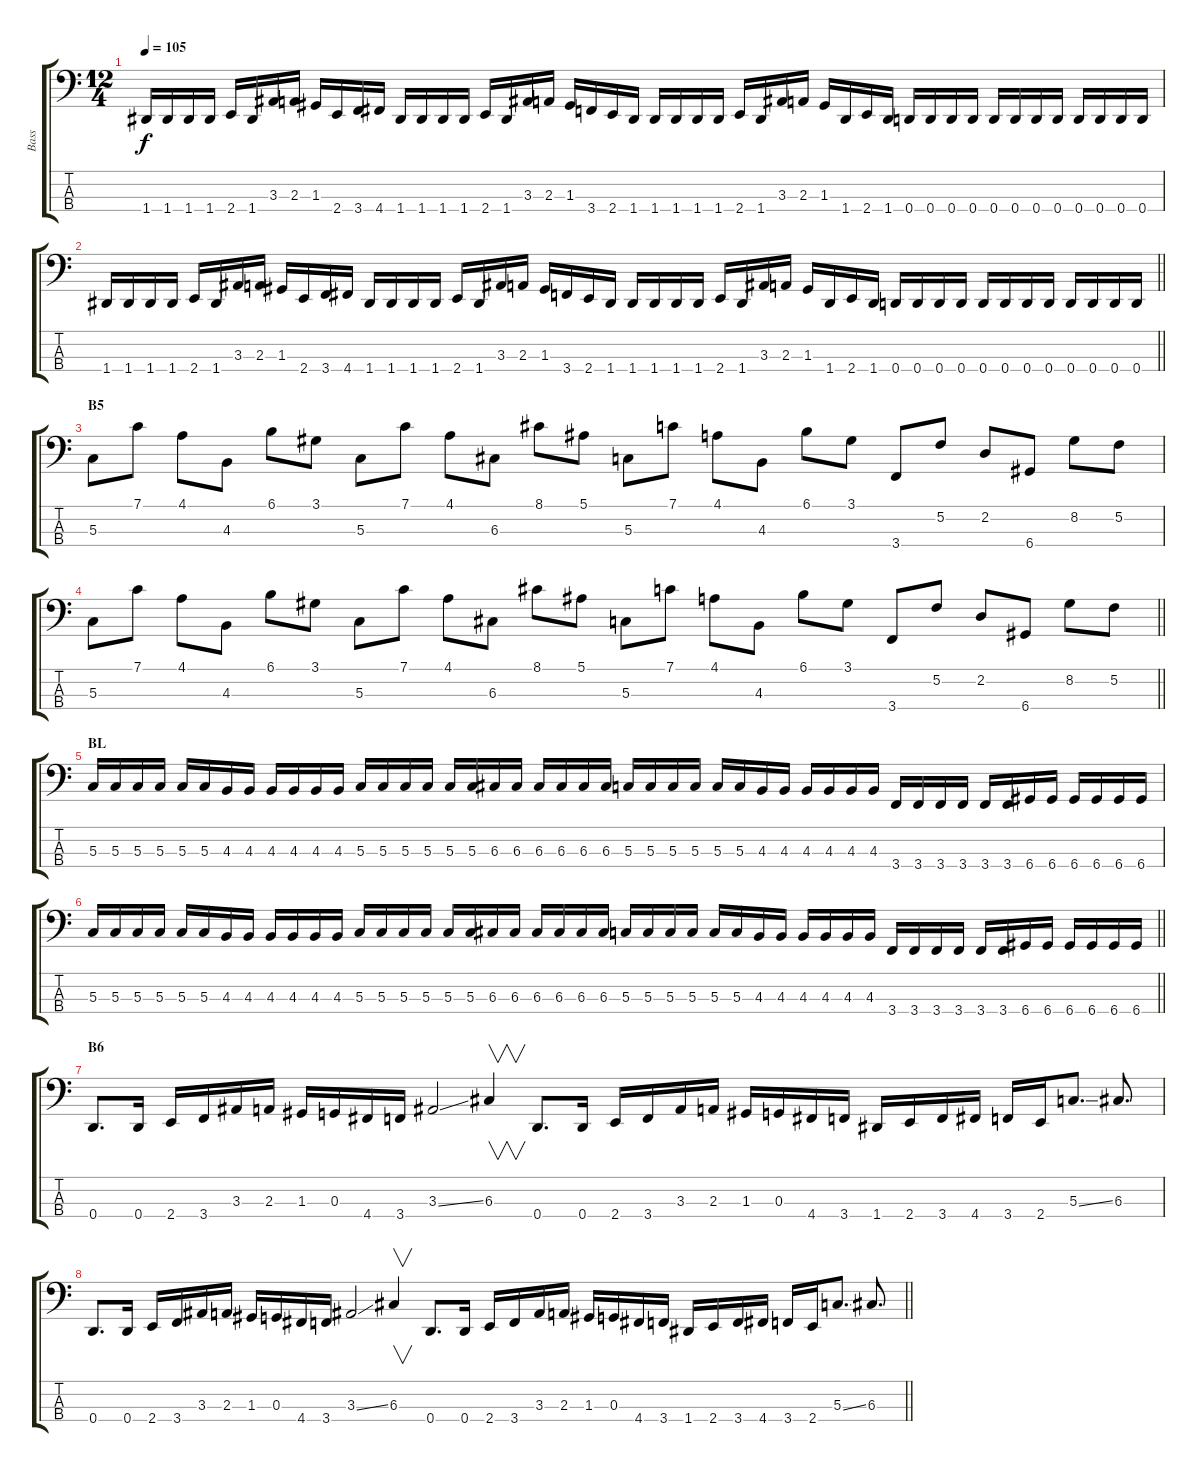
\track ("Bass" "Bass") {instrument electricbassfinger}
\staff {score tabs}
\tuning (F2 C2 G1 D1) {hide}
\ts (12 4)
\tempo 105
\clef f4
\ks c
1.4.16{dy f} 1.4.16 1.4.16 1.4.16 2.4.16 1.4.16 3.3.16 2.3.16 1.3.16 2.4.16 3.4.16 4.4.16 1.4.16 1.4.16 1.4.16 1.4.16 2.4.16 1.4.16 3.3.16 2.3.16 1.3.16 3.4.16 2.4.16 1.4.16 1.4.16 1.4.16 1.4.16 1.4.16 2.4.16 1.4.16 3.3.16 2.3.16 1.3.16 1.4.16 2.4.16 1.4.16 0.4.16 0.4.16 0.4.16 0.4.16 0.4.16 0.4.16 0.4.16 0.4.16 0.4.16 0.4.16 0.4.16 0.4.16 |
\barLineRight lightlight
1.4.16 1.4.16 1.4.16 1.4.16 2.4.16 1.4.16 3.3.16 2.3.16 1.3.16 2.4.16 3.4.16 4.4.16 1.4.16 1.4.16 1.4.16 1.4.16 2.4.16 1.4.16 3.3.16 2.3.16 1.3.16 3.4.16 2.4.16 1.4.16 1.4.16 1.4.16 1.4.16 1.4.16 2.4.16 1.4.16 3.3.16 2.3.16 1.3.16 1.4.16 2.4.16 1.4.16 0.4.16 0.4.16 0.4.16 0.4.16 0.4.16 0.4.16 0.4.16 0.4.16 0.4.16 0.4.16 0.4.16 0.4.16 |
\section ("" "B5")
5.3.8 7.1.8 4.1.8 4.3.8 6.1.8 3.1.8 5.3.8 7.1.8 4.1.8 6.3.8 8.1.8 5.1.8 5.3.8 7.1.8 4.1.8 4.3.8 6.1.8 3.1.8 3.4.8 5.2.8 2.2.8 6.4.8 8.2.8 5.2.8 |
\barLineRight lightlight
5.3.8 7.1.8 4.1.8 4.3.8 6.1.8 3.1.8 5.3.8 7.1.8 4.1.8 6.3.8 8.1.8 5.1.8 5.3.8 7.1.8 4.1.8 4.3.8 6.1.8 3.1.8 3.4.8 5.2.8 2.2.8 6.4.8 8.2.8 5.2.8 |
\section ("" "BL")
5.3.16 5.3.16 5.3.16 5.3.16 5.3.16 5.3.16 4.3.16 4.3.16 4.3.16 4.3.16 4.3.16 4.3.16 5.3.16 5.3.16 5.3.16 5.3.16 5.3.16 5.3.16 6.3.16 6.3.16 6.3.16 6.3.16 6.3.16 6.3.16 5.3.16 5.3.16 5.3.16 5.3.16 5.3.16 5.3.16 4.3.16 4.3.16 4.3.16 4.3.16 4.3.16 4.3.16 3.4.16 3.4.16 3.4.16 3.4.16 3.4.16 3.4.16 6.4.16 6.4.16 6.4.16 6.4.16 6.4.16 6.4.16 |
\barLineRight lightlight
5.3.16 5.3.16 5.3.16 5.3.16 5.3.16 5.3.16 4.3.16 4.3.16 4.3.16 4.3.16 4.3.16 4.3.16 5.3.16 5.3.16 5.3.16 5.3.16 5.3.16 5.3.16 6.3.16 6.3.16 6.3.16 6.3.16 6.3.16 6.3.16 5.3.16 5.3.16 5.3.16 5.3.16 5.3.16 5.3.16 4.3.16 4.3.16 4.3.16 4.3.16 4.3.16 4.3.16 3.4.16 3.4.16 3.4.16 3.4.16 3.4.16 3.4.16 6.4.16 6.4.16 6.4.16 6.4.16 6.4.16 6.4.16 |
\section ("" "B6")
0.4.8{d} 0.4.16 2.4.16 3.4.16 3.3.16 2.3.16 1.3.16 0.3.16 4.4.16 3.4.16 3.3{ss}.2 6.3.4{v} 0.4.8{d} 0.4.16 2.4.16 3.4.16 3.3.16 2.3.16 1.3.16 0.3.16 4.4.16 3.4.16 1.4.16 2.4.16 3.4.16 4.4.16 3.4.16 2.4.16 5.3{ss}.8{d} 6.3.8{d} |
\barLineRight lightlight
0.4.8{d} 0.4.16 2.4.16 3.4.16 3.3.16 2.3.16 1.3.16 0.3.16 4.4.16 3.4.16 3.3{ss}.2 6.3.4{v} 0.4.8{d} 0.4.16 2.4.16 3.4.16 3.3.16 2.3.16 1.3.16 0.3.16 4.4.16 3.4.16 1.4.16 2.4.16 3.4.16 4.4.16 3.4.16 2.4.16 5.3{ss}.8{d} 6.3.8{d}
